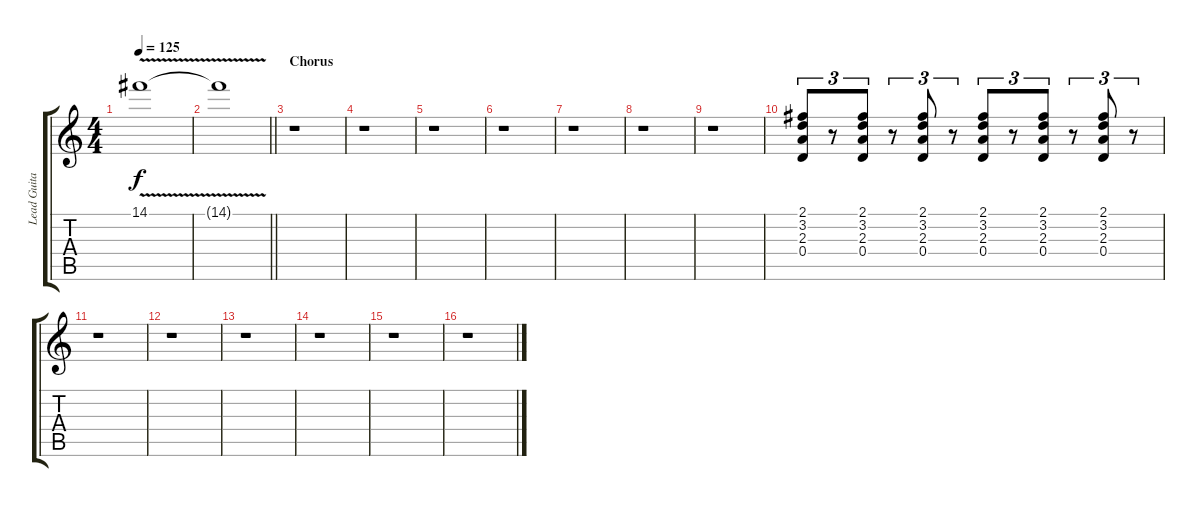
\track ("Lead Guitar" "Lead Guita") {instrument overdrivenguitar}
\staff {score tabs}
\tuning (E4 B3 G3 D3 A2 E2) {hide}
\ts (4 4)
\tempo 125
\clef g2
\ks c
14.1{v}.1{dy f} |
\barLineRight lightlight
14.1{t}.1 |
\section ("" "Chorus")
r.1 |
r.1 |
r.1 |
r.1 |
r.1 |
r.1 |
r.1 |
(2.1 3.2 2.3 0.4).8{tu (3 2)} r.8{tu (3 2)} (2.1 3.2 2.3 0.4).8{tu (3 2)} r.8{tu (3 2)} (2.1 3.2 2.3 0.4).8{tu (3 2)} r.8{tu (3 2)} (2.1 3.2 2.3 0.4).8{tu (3 2)} r.8{tu (3 2)} (2.1 3.2 2.3 0.4).8{tu (3 2)} r.8{tu (3 2)} (2.1 3.2 2.3 0.4).8{tu (3 2)} r.8{tu (3 2)} |
r.1 |
r.1 |
r.1 |
r.1 |
r.1 |
r.1
